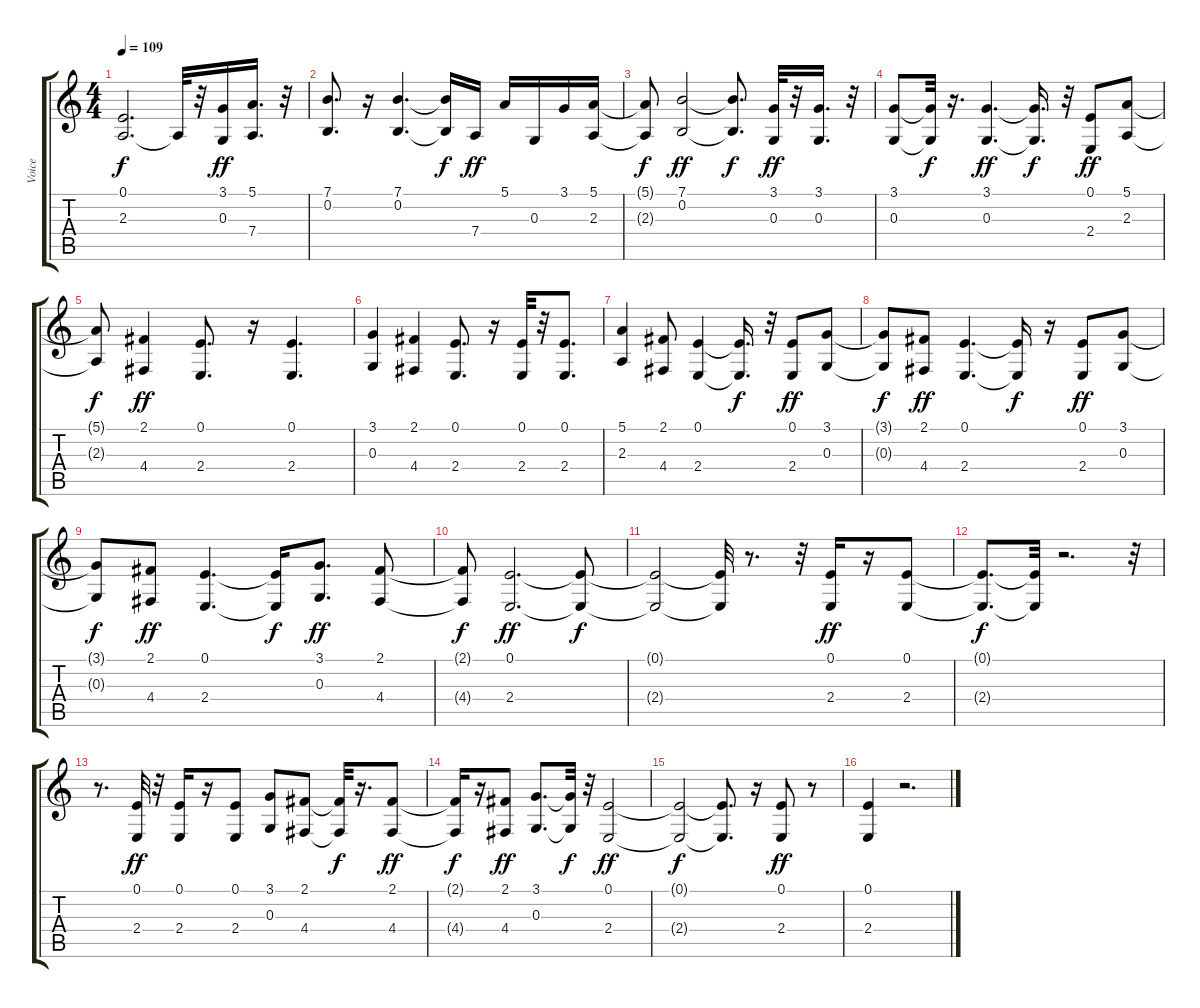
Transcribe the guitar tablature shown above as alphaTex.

\track ("Voice" "Voice") {instrument tenorsax}
\staff {score tabs}
\tuning (E4 B3 G3 D3 A2 E2) {hide}
\ts (4 4)
\tempo 109
\clef g2
\ks c
(0.1{t} 2.3{t}).2{d dy f} 2.3{t}.32 r.32 (3.1 0.3).16{dy ff} (5.1 7.4).16{d} r.32 |
(7.1 0.2).8{d} r.16 (7.1 0.2).4{d} (7.1{t} 0.2{t}).16{dy f} 7.4.16{dy ff} 5.1.16 0.3.16 3.1.16 (5.1 2.3).16 |
(5.1{t} 2.3{t}).8{dy f} (7.1 0.2).2{dy ff} (7.1{t} 0.2{t}).8{d dy f} (3.1 0.3).32{dy ff} r.32 (3.1 0.3).16{d} r.32 |
(3.1 0.3).8 (3.1{t} 0.3{t}).32{dy f} r.16{d} (3.1 0.3).4{d dy ff} (3.1{t} 0.3{t}).16{d dy f} r.32 (0.1 2.4).8{dy ff} (5.1 2.3).8 |
(5.1{t} 2.3{t}).8{dy f} (2.1 4.4).4{dy ff} (0.1 2.4).8{d} r.16 (0.1 2.4).4{d} |
(3.1 0.3).4 (2.1 4.4).4 (0.1 2.4).8{d} r.16 (0.1 2.4).32 r.32 (0.1 2.4).8{d} |
(5.1 2.3).4 (2.1 4.4).8 (0.1 2.4).4 (0.1{t} 2.4{t}).16{d dy f} r.32 (0.1 2.4).8{dy ff} (3.1 0.3).8 |
(3.1{t} 0.3{t}).8{dy f} (2.1 4.4).8{dy ff} (0.1 2.4).4{d} (0.1{t} 2.4{t}).16{dy f} r.16 (0.1 2.4).8{dy ff} (3.1 0.3).8 |
(3.1{t} 0.3{t}).8{dy f} (2.1 4.4).8{dy ff} (0.1 2.4).4{d} (0.1{t} 2.4{t}).16{dy f} (3.1 0.3).8{d dy ff} (2.1 4.4).8 |
(2.1{t} 4.4{t}).8{dy f} (0.1 2.4).2{d dy ff} (0.1{t} 2.4{t}).8{dy f} |
(0.1{t} 2.4{t}).2 (0.1{t} 2.4{t}).32 r.8{d} r.32 (0.1 2.4).16{dy ff} r.16 (0.1 2.4).8 |
(0.1{t} 2.4{t}).8{d dy f} (0.1{t} 2.4{t}).32 r.2{d} r.32 |
r.8{d} (0.1 2.4).32{dy ff} r.32 (0.1 2.4).16 r.16 (0.1 2.4).8 (3.1 0.3).8 (2.1 4.4).8 (2.1{t} 4.4{t}).32{dy f} r.16{d} (2.1 4.4).8{dy ff} |
(2.1{t} 4.4{t}).16{dy f} r.16 (2.1 4.4).8{dy ff} (3.1 0.3).8{d} (3.1{t} 0.3{t}).32{dy f} r.32 (0.1 2.4).2{dy ff} |
(0.1{t} 2.4{t}).2{dy f} (0.1{t} 2.4{t}).8{d} r.16 (0.1 2.4).8{dy ff} r.8 |
(0.1 2.4).4 r.2{d}
